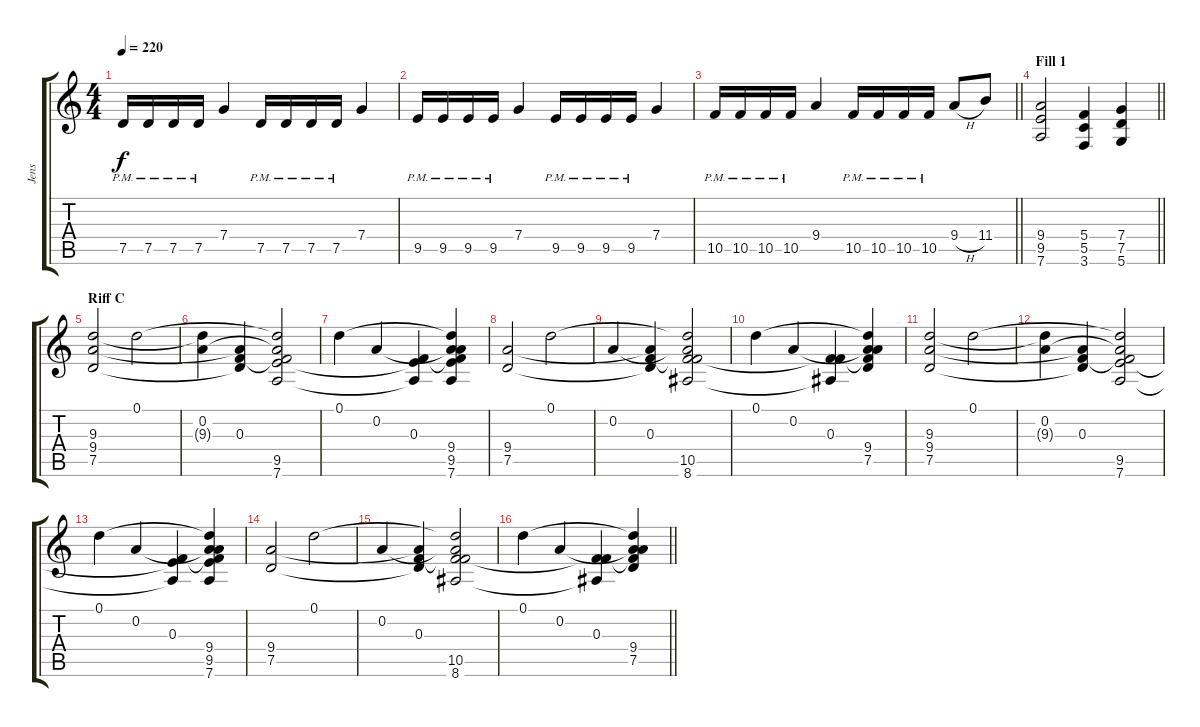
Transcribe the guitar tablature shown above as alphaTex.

\track ("Jens" "Jens") {instrument distortionguitar}
\staff {score tabs}
\tuning (D4 A3 F3 C3 G2 D2) {hide}
\ts (4 4)
\tempo 220
\clef g2
\ks c
7.5{pm}.16{dy f} 7.5{pm}.16 7.5{pm}.16 7.5{pm}.16 7.4.4 7.5{pm}.16 7.5{pm}.16 7.5{pm}.16 7.5{pm}.16 7.4.4 |
9.5{pm}.16 9.5{pm}.16 9.5{pm}.16 9.5{pm}.16 7.4.4 9.5{pm}.16 9.5{pm}.16 9.5{pm}.16 9.5{pm}.16 7.4.4 |
\barLineRight lightlight
10.5{pm}.16 10.5{pm}.16 10.5{pm}.16 10.5{pm}.16 9.4.4 10.5{pm}.16 10.5{pm}.16 10.5{pm}.16 10.5{pm}.16 9.4{h}.8 11.4.8 |
\section ("" "Fill 1")
\barLineRight lightlight
(9.4 9.5 7.6).2 (5.4 5.5 3.6).4 (7.4 7.5 5.6).4 |
\section ("" "Riff C")
(9.3 9.4 7.5).2 0.1.2 |
(0.2 9.3{t}).4 (0.3 9.4{t} 7.5{t}).4 (0.1{t} 0.2{t} 0.3{t} 9.5 7.6).2 |
0.1.4 0.2.4 (0.3 9.5{t} 7.6{t}).4 (0.1{t} 0.2{t} 0.3{t} 9.4 9.5 7.6).4 |
(9.4 7.5).2 0.1.2 |
0.2.4 (0.3 9.4{t} 7.5{t}).4 (0.1{t} 0.2{t} 0.3{t} 10.5 8.6).2 |
0.1.4 0.2.4 (0.3 10.5{t} 8.6{t}).4 (0.1{t} 0.2{t} 0.3{t} 9.4 7.5).4 |
(9.3 9.4 7.5).2 0.1.2 |
(0.2 9.3{t}).4 (0.3 9.4{t} 7.5{t}).4 (0.1{t} 0.2{t} 0.3{t} 9.5 7.6).2 |
0.1.4 0.2.4 (0.3 9.5{t} 7.6{t}).4 (0.1{t} 0.2{t} 0.3{t} 9.4 9.5 7.6).4 |
(9.4 7.5).2 0.1.2 |
0.2.4 (0.3 9.4{t} 7.5{t}).4 (0.1{t} 0.2{t} 0.3{t} 10.5 8.6).2 |
\barLineRight lightlight
0.1.4 0.2.4 (0.3 10.5{t} 8.6{t}).4 (0.1{t} 0.2{t} 0.3{t} 9.4 7.5).4
